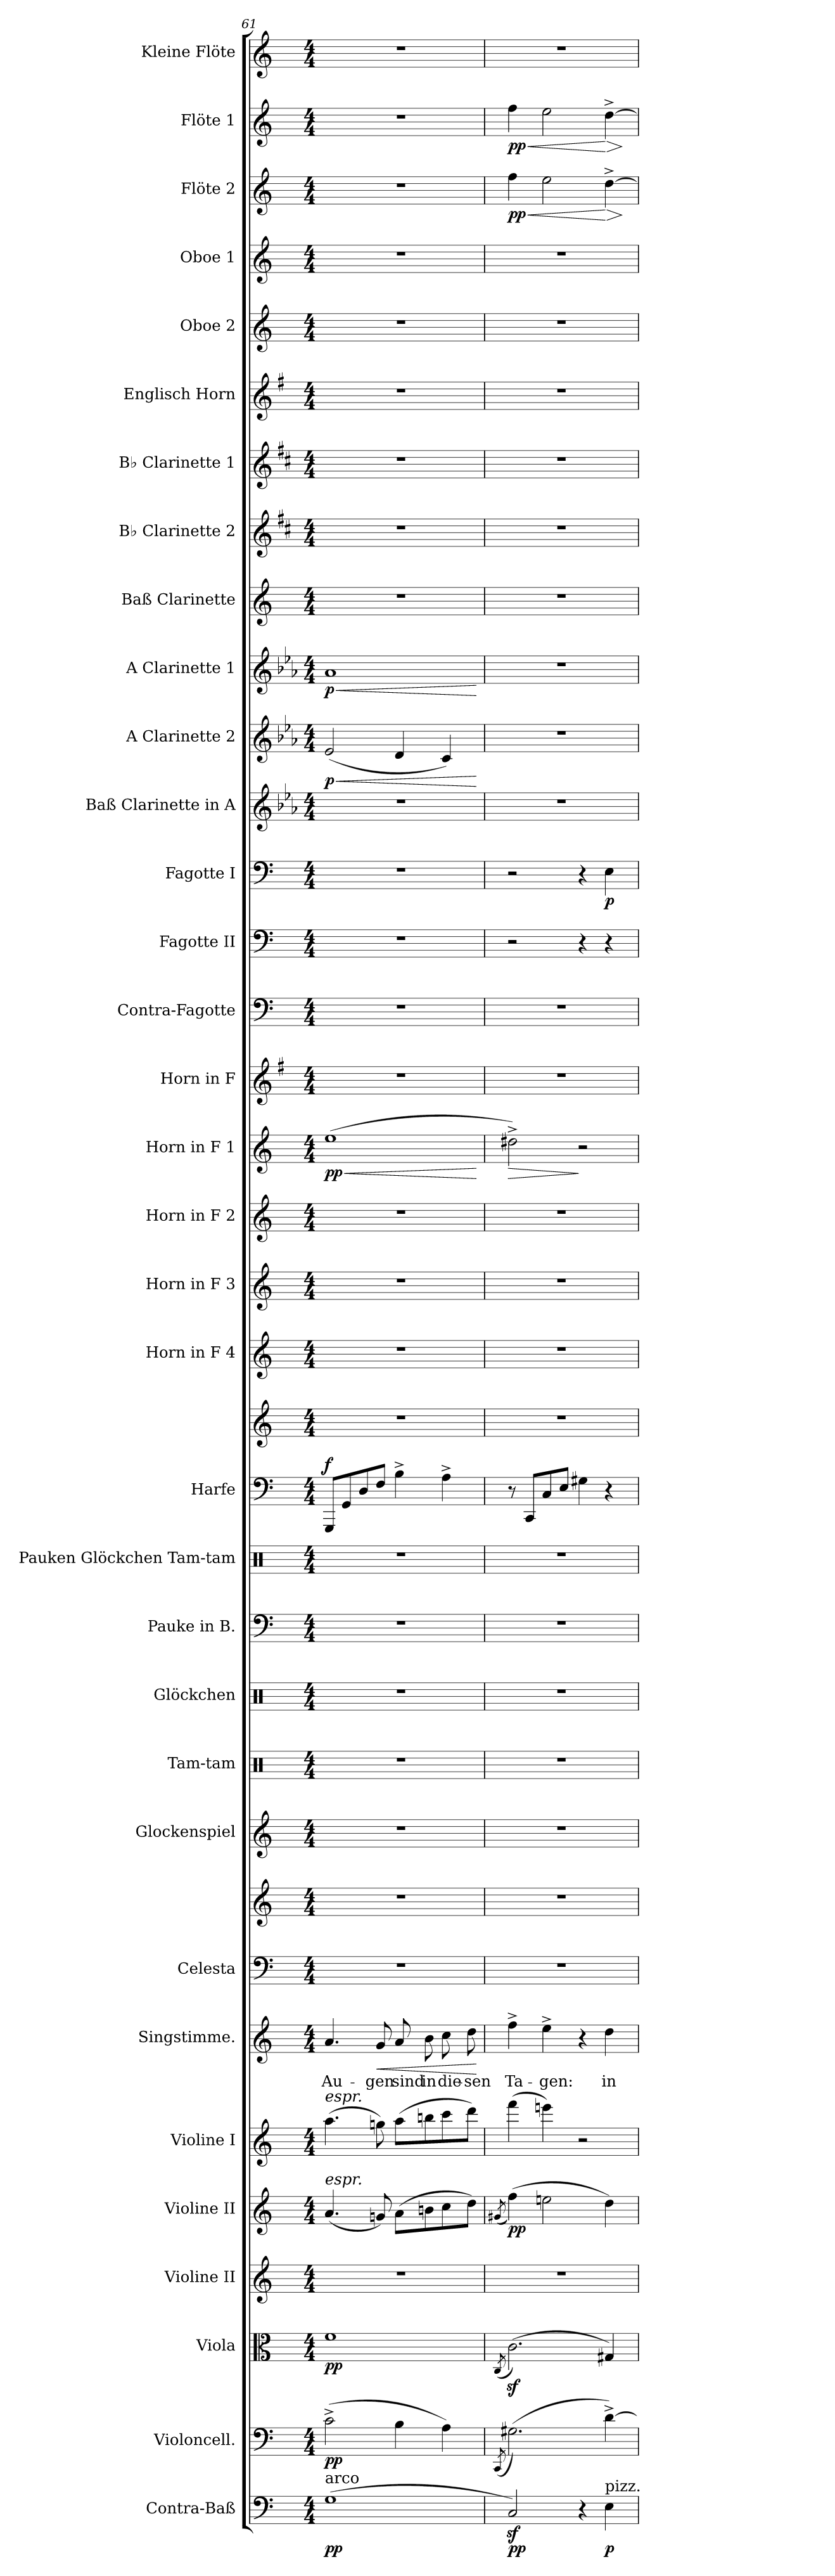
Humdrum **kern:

**kern	**dynam	**kern	**dynam	**kern	**dynam	**kern	**kern	**dynam	**kern	**kern	**text	**dynam	**kern	**kern	**kern	**kern	**kern	**kern	**kern	**kern	**kern	**dynam	**kern	**kern	**kern	**kern	**dynam	**kern	**kern	**kern	**kern	**dynam	**kern	**kern	**dynam	**kern	**dynam	**kern	**kern	**kern	**kern	**kern	**kern	**kern	**dynam	**kern	**dynam	**kern
*part34	*part34	*part33	*part33	*part32	*part32	*part31	*part30	*part30	*part29	*part28	*part28	*part28	*part27	*part27	*part26	*part25	*part24	*part23	*part22	*part21	*part21	*part21	*part20	*part19	*part18	*part17	*part17	*part16	*part15	*part14	*part13	*part13	*part12	*part11	*part11	*part10	*part10	*part9	*part8	*part7	*part6	*part5	*part4	*part3	*part3	*part2	*part2	*part1
*staff36	*staff36	*staff35	*staff35	*staff34	*staff34	*staff33	*staff32	*staff32	*staff31	*staff30	*staff30	*staff30	*staff29	*staff28	*staff27	*staff26	*staff25	*staff24	*staff23	*staff22	*staff21	*staff21/22	*staff20	*staff19	*staff18	*staff17	*staff17	*staff16	*staff15	*staff14	*staff13	*staff13	*staff12	*staff11	*staff11	*staff10	*staff10	*staff9	*staff8	*staff7	*staff6	*staff5	*staff4	*staff3	*staff3	*staff2	*staff2	*staff1
*I"Contra-Baß	*	*I"Violoncell.	*	*I"Viola	*	*I"Violine II	*I"Violine II	*	*I"Violine I	*I"Singstimme.	*	*	*I"Celesta	*	*I"Glockenspiel	*I"Tam-tam	*I"Glöckchen	*I"Pauke in B.	*I"Pauken  Glöckchen Tam-tam	*I"Harfe	*	*	*I"Horn in F 4	*I"Horn in F 3	*I"Horn in F 2	*I"Horn in F 1	*	*I"Horn in F	*I"Contra-Fagotte	*I"Fagotte II	*I"Fagotte I	*	*I"Baß Clarinette in A	*I"A Clarinette 2	*	*I"A Clarinette 1	*	*I"Baß Clarinette	*I"B♭ Clarinette 2	*I"B♭ Clarinette 1	*I"Englisch Horn	*I"Oboe 2	*I"Oboe 1	*I"Flöte 2	*	*I"Flöte 1	*	*I"Kleine Flöte
*I'C.-B.	*	*I'Vc.	*	*I'Vla.	*	*I'Vln. II	*I'Vln. II	*	*I'Vln. I	*I'Sgst.	*	*	*I'Cel.	*	*I'Glk.	*I'Tam-tam	*I'Gl.	*I'Pauke	*I'Tam-tam	*I'Hfe.	*	*	*I'Hn. 4	*I'Hn. 3	*I'Hn. 2	*I'Hn. 1	*	*	*I'C.-Fg.	*I'Fg. II	*I'Fg. I	*	*	*I'A Cl. 2	*	*I'A Cl. 1	*	*I'B. Cl.	*I'B♭ Cl. 2	*I'B♭ Cl. 1	*I'E. H.	*I'Ob. 2	*I'Ob. 1	*I'Fl. 2	*	*I'Fl. 1	*	*I'Kl. Fl.
*clefF4	*	*clefF4	*	*clefC3	*	*clefG2	*clefG2	*	*clefG2	*clefG2	*	*	*clefF4	*clefG2	*clefG2	*clefX	*clefX	*clefF4	*clefX	*clefF4	*clefG2	*	*clefG2	*clefG2	*clefG2	*clefG2	*	*clefG2	*clefF4	*clefF4	*clefF4	*	*clefG2	*clefG2	*	*clefG2	*	*clefG2	*clefG2	*clefG2	*clefG2	*clefG2	*clefG2	*clefG2	*	*clefG2	*	*clefG2
*ITrd7c12	*	*	*	*	*	*	*	*	*	*	*	*	*ITrd-7c-12	*ITrd-7c-12	*ITrd-14c-24	*	*	*	*	*	*	*	*ITrd4c7	*ITrd4c7	*ITrd4c7	*ITrd4c7	*	*ITrd4c7	*ITrd7c12	*	*	*	*ITrd2c3	*ITrd2c3	*	*ITrd2c3	*	*ITrd8c14	*ITrd1c2	*ITrd1c2	*ITrd4c7	*	*	*	*	*	*	*ITrd-7c-12
*k[]	*	*k[]	*	*k[]	*	*k[]	*k[]	*	*k[]	*k[]	*	*	*k[]	*k[]	*k[]	*k[]	*k[]	*k[]	*k[]	*k[]	*k[]	*	*k[b-]	*k[b-]	*k[b-]	*k[b-]	*	*k[]	*k[]	*k[]	*k[]	*	*k[]	*k[]	*	*k[]	*	*k[]	*k[]	*k[]	*k[]	*k[]	*k[]	*k[]	*	*k[]	*	*k[]
*M4/4	*	*M4/4	*	*M4/4	*	*M4/4	*M4/4	*	*M4/4	*M4/4	*	*	*M4/4	*M4/4	*M4/4	*M4/4	*M4/4	*M4/4	*M4/4	*M4/4	*M4/4	*	*M4/4	*M4/4	*M4/4	*M4/4	*	*M4/4	*M4/4	*M4/4	*M4/4	*	*M4/4	*M4/4	*	*M4/4	*	*M4/4	*M4/4	*M4/4	*M4/4	*M4/4	*M4/4	*M4/4	*	*M4/4	*	*M4/4
=61	=61	=61	=61	=61	=61	=61	=61	=61	=61	=61	=61	=61	=61	=61	=61	=61	=61	=61	=61	=61	=61	=61	=61	=61	=61	=61	=61	=61	=61	=61	=61	=61	=61	=61	=61	=61	=61	=61	=61	=61	=61	=61	=61	=61	=61	=61	=61	=61
!	!	!	!	!	!	!	!	!	!LO:TX:a:i:t=espr.	!	!	!	!	!	!	!	!	!	!	!	!	!	!	!	!	!	!	!	!	!	!	!	!	!	!	!	!	!	!	!	!	!	!	!	!	!	!	!
!	!	!	!	!	!	!	!LO:TX:a:i:t=espr.	!	!	!	!	!	!	!	!	!	!	!	!	!	!	!	!	!	!	!	!	!	!	!	!	!	!	!	!	!	!	!	!	!	!	!	!	!	!	!	!	!
!LO:TX:a:t=arco	!	!	!	!	!	!	!	!	!	!	!	!	!	!	!	!	!	!	!	!	!	!	!	!	!	!	!	!	!	!	!	!	!	!	!	!	!	!	!	!	!	!	!	!	!	!	!	!
!	!LO:DY:b	!	!LO:DY:b	!	!LO:DY:b	!	!	!	!	!	!LO:LY:b	!	!	!	!	!	!	!	!	!	!	!LO:DY:a=2	!	!	!	!	!LO:HP:b	!	!	!	!	!	!	!	!LO:HP:b	!	!LO:HP:b	!	!	!	!	!	!	!	!	!	!	!
!	!	!	!	!	!	!	!	!	!	!	!	!	!	!	!	!	!	!	!	!	!	!	!	!	!	!	!LO:DY:n=1:b	!	!	!	!	!	!	!	!LO:DY:n=1:b	!	!LO:DY:n=1:b	!	!	!	!	!	!	!	!	!	!	!
(1GG	pp	(2c^\	pp	1f	pp	1r	(4.a/	.	(4.aa\	4.a/	Au-	.	1r	1r	1r	1r	1r	1r	1r	8GGG/L	1r	f	1r	1r	1r	(1a	< pp	1r	1r	1r	1r	.	1r	(2c/	< p	1f	< p	1r	1r	1r	1r	1r	1r	1r	.	1r	.	1r
.	.	.	.	.	.	.	.	.	.	.	.	.	.	.	.	.	.	.	.	8GG/	.	.	.	.	.	.	.	.	.	.	.	.	.	.	.	.	.	.	.	.	.	.	.	.	.	.	.	.
.	.	.	.	.	.	.	.	.	.	.	.	.	.	.	.	.	.	.	.	8D/	.	.	.	.	.	.	.	.	.	.	.	.	.	.	.	.	.	.	.	.	.	.	.	.	.	.	.	.
!	!	!	!	!	!	!	!	!	!	!	!LO:LY:b	!LO:HP:b	!	!	!	!	!	!	!	!	!	!	!	!	!	!	!	!	!	!	!	!	!	!	!	!	!	!	!	!	!	!	!	!	!	!	!	!
.	.	.	.	.	.	.	8gn/)	.	8ggn\)	8g/	-gen	<	.	.	.	.	.	.	.	8F/J	.	.	.	.	.	.	.	.	.	.	.	.	.	.	.	.	.	.	.	.	.	.	.	.	.	.	.	.
!	!	!	!	!	!	!	!	!	!	!	!LO:LY:b	!	!	!	!	!	!	!	!	!	!	!	!	!	!	!	!	!	!	!	!	!	!	!	!	!	!	!	!	!	!	!	!	!	!	!	!	!
.	.	4B\	.	.	.	.	(8a\L	.	(8aa\L	8a/	sind	.	.	.	.	.	.	.	.	4B^\	.	.	.	.	.	.	.	.	.	.	.	.	.	4B/	.	.	.	.	.	.	.	.	.	.	.	.	.	.
!	!	!	!	!	!	!	!	!	!	!	!LO:LY:b	!	!	!	!	!	!	!	!	!	!	!	!	!	!	!	!	!	!	!	!	!	!	!	!	!	!	!	!	!	!	!	!	!	!	!	!	!
.	.	.	.	.	.	.	8bn\	.	8bbn\	8b\	in	.	.	.	.	.	.	.	.	.	.	.	.	.	.	.	.	.	.	.	.	.	.	.	.	.	.	.	.	.	.	.	.	.	.	.	.	.
!	!	!	!	!	!	!	!	!	!	!	!LO:LY:b	!	!	!	!	!	!	!	!	!	!	!	!	!	!	!	!	!	!	!	!	!	!	!	!	!	!	!	!	!	!	!	!	!	!	!	!	!
.	.	4A\)	.	.	.	.	8cc\	.	8ccc\	8cc\	die-	.	.	.	.	.	.	.	.	4A^\	.	.	.	.	.	.	.	.	.	.	.	.	.	4A/)	.	.	.	.	.	.	.	.	.	.	.	.	.	.
!	!	!	!	!	!	!	!	!	!	!	!LO:LY:b	!	!	!	!	!	!	!	!	!	!	!	!	!	!	!	!	!	!	!	!	!	!	!	!	!	!	!	!	!	!	!	!	!	!	!	!	!
.	.	.	.	.	.	.	8dd\J)	.	8ddd\J)	8dd\	-sen	.	.	.	.	.	.	.	.	.	.	.	.	.	.	.	.	.	.	.	.	.	.	.	.	.	.	.	.	.	.	.	.	.	.	.	.	.
.	.	.	.	.	.	.	.	.	.	.	.	[	.	.	.	.	.	.	.	.	.	.	.	.	.	.	[	.	.	.	.	.	.	.	[	.	[	.	.	.	.	.	.	.	.	.	.	.
=62	=62	=62	=62	=62	=62	=62	=62	=62	=62	=62	=62	=62	=62	=62	=62	=62	=62	=62	=62	=62	=62	=62	=62	=62	=62	=62	=62	=62	=62	=62	=62	=62	=62	=62	=62	=62	=62	=62	=62	=62	=62	=62	=62	=62	=62	=62	=62	=62
.	.	(>8qCC/	.	(>8qC/	.	.	(>8qg#X/	.	.	.	.	.	.	.	.	.	.	.	.	.	.	.	.	.	.	.	.	.	.	.	.	.	.	.	.	.	.	.	.	.	.	.	.	.	.	.	.	.
!	!LO:DY:b	!	!	!	!	!	!	!LO:DY:b	!	!	!LO:LY:b	!	!	!	!	!	!	!	!	!	!	!	!	!	!	!	!LO:HP:b	!	!	!	!	!	!	!	!	!	!	!	!	!	!	!	!	!	!LO:HP:b	!	!LO:HP:b	!
!	!	!	!	!	!	!	!	!	!	!	!	!	!	!	!	!	!	!	!	!	!	!	!	!	!	!	!	!	!	!	!	!	!	!	!	!	!	!	!	!	!	!	!	!	!LO:DY:n=1:b	!	!LO:DY:n=1:b	!
2CCz</)	pp	(2.G#X\)	.	(2.cz<\)	.	1r	(4ff\)	pp	(4fff\	4ff^\	Ta-	.	1r	1r	1r	1r	1r	1r	1r	8r	1r	.	1r	1r	1r	2g#X^\)	>	1r	1r	2r	2r	.	1r	1r	.	1r	.	1r	1r	1r	1r	1r	1r	4ff\	< pp	4ff\	< pp	1r
.	.	.	.	.	.	.	.	.	.	.	.	.	.	.	.	.	.	.	.	8CC/L	.	.	.	.	.	.	.	.	.	.	.	.	.	.	.	.	.	.	.	.	.	.	.	.	.	.	.	.
!	!	!	!	!	!	!	!	!	!	!	!LO:LY:b	!	!	!	!	!	!	!	!	!	!	!	!	!	!	!	!	!	!	!	!	!	!	!	!	!	!	!	!	!	!	!	!	!	!	!	!	!
.	.	.	.	.	.	.	2een\	.	4eeen\)	4ee^\	-gen:	.	.	.	.	.	.	.	.	8C/	.	.	.	.	.	.	.	.	.	.	.	.	.	.	.	.	.	.	.	.	.	.	.	2ee\	.	2ee\	.	.
.	.	.	.	.	.	.	.	.	.	.	.	.	.	.	.	.	.	.	.	8E/J	.	.	.	.	.	.	.	.	.	.	.	.	.	.	.	.	.	.	.	.	.	.	.	.	.	.	.	.
4r	.	.	.	.	.	.	.	.	2r	4r	.	.	.	.	.	.	.	.	.	4G#X\	.	.	.	.	.	2r	]	.	.	4r	4r	.	.	.	.	.	.	.	.	.	.	.	.	.	.	.	.	.
!LO:TX:a:t=pizz.	!	!	!	!	!	!	!	!	!	!	!	!	!	!	!	!	!	!	!	!	!	!	!	!	!	!	!	!	!	!	!	!	!	!	!	!	!	!	!	!	!	!	!	!	!	!	!	!
!	!LO:DY:b	!	!	!	!	!	!	!	!	!	!LO:LY:b	!	!	!	!	!	!	!	!	!	!	!	!	!	!	!	!	!	!	!	!	!LO:DY:b	!	!	!	!	!	!	!	!	!	!	!	!	!LO:HP:n=1:b	!	!LO:HP:n=1:b	!
4EE\	p	[4d^\)	.	4G#X/)	.	.	4dd\)	.	.	4dd\	in	.	.	.	.	.	.	.	.	4r	.	.	.	.	.	.	.	.	.	4r	4E\	p	.	.	.	.	.	.	.	.	.	.	.	[4dd^\	[ >	[4dd^\	[ >	.
.	.	.	.	.	.	.	.	.	.	.	.	.	.	.	.	.	.	.	.	.	.	.	.	.	.	.	.	.	.	.	.	.	.	.	.	.	.	.	.	.	.	.	.	.	]	.	]	.
=	=	=	=	=	=	=	=	=	=	=	=	=	=	=	=	=	=	=	=	=	=	=	=	=	=	=	=	=	=	=	=	=	=	=	=	=	=	=	=	=	=	=	=	=	=	=	=	=
*-	*-	*-	*-	*-	*-	*-	*-	*-	*-	*-	*-	*-	*-	*-	*-	*-	*-	*-	*-	*-	*-	*-	*-	*-	*-	*-	*-	*-	*-	*-	*-	*-	*-	*-	*-	*-	*-	*-	*-	*-	*-	*-	*-	*-	*-	*-	*-	*-
